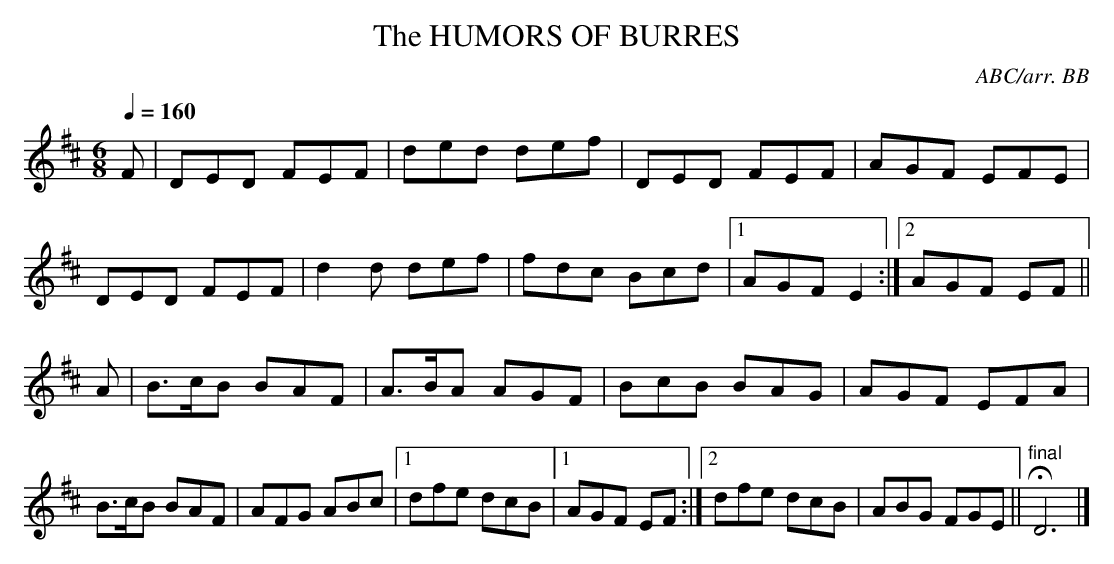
X:1
T:HUMORS OF BURRES, The
C:ABC/arr. BB
L:1/8
M:6/8
Q:1/4=160
K:D
F|DED FEF|ded def|DED FEF|AGF EFE|
DED FEF|d2d def|fdc Bcd|1 AGF E2 :|2 AGF EF||
A|B>cB BAF|A>BA AGF|BcB BAG|AGF EFA|
B>cB BAF|AFG ABc|1dfe dcB|1 AGF EF :|\
[2 dfe dcB|ABG FGE ||"final"HD6|]
